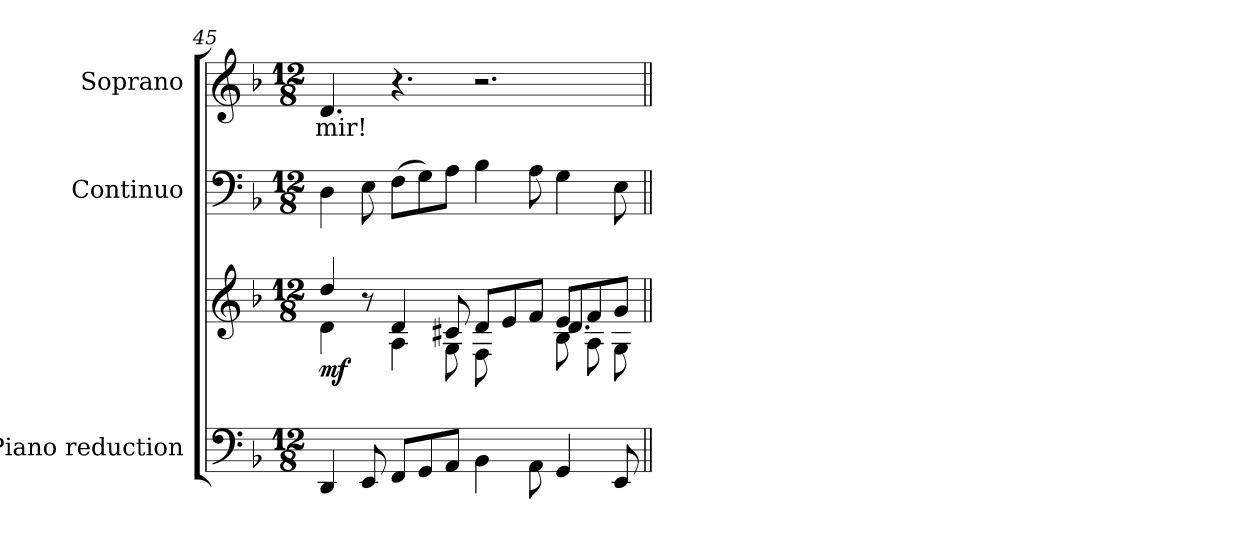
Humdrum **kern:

**kern	**kern	**dynam	**kern	**kern	**text
*part3	*part3	*part3	*part2	*part1	*part1
*staff4	*staff3	*staff3/4	*staff2	*staff1	*staff1
*I"Piano reduction	*	*	*I"Continuo	*I"Soprano	*
*I'Pno	*	*	*	*	*
*clefF4	*clefG2	*	*clefF4	*clefG2	*
*k[b-]	*k[b-]	*	*k[b-]	*k[b-]	*
*M12/8	*M12/8	*	*M12/8	*M12/8	*
=45	=45	=45	=45	=45	=45
*^	*^	*	*	*	*
*	*	*	*^	*	*	*	*
!	!	!	!	!	!LO:DY:b	!	!	!LO:LY:b
2..ryy	4DD/	4dd/	4d\	2.ryy	mf	4D\	4.d/	mir!
.	8EE/	8r	8ryy	.	.	8E\	.	.
.	8FF/L	4d/	4A\	.	.	(>8F\L	4.r	.
.	8GG/	.	.	.	.	8G\)	.	.
.	8AA/J	8c#X/	8G\	.	.	8A\J	.	.
.	4BB-\	8d/L	8F\L	4.ryy	.	4B-\	2.r	.
8E/	.	8e/	4ryy	.	.	.	.	.
8D/J	8AA\	8f/J	.	.	.	8A\	.	.
4.ryy	4GG/	8e/L	8B-\L	4.d/	.	4G\	.	.
.	.	8f/	8A\	.	.	.	.	.
.	8EE/	8g/J	8G\J	.	.	8E\	.	.
*v	*v	*	*	*	*	*	*	*
*	*v	*v	*v	*	*	*	*
=||	=||	=||	=||	=||	=||
*-	*-	*-	*-	*-	*-
